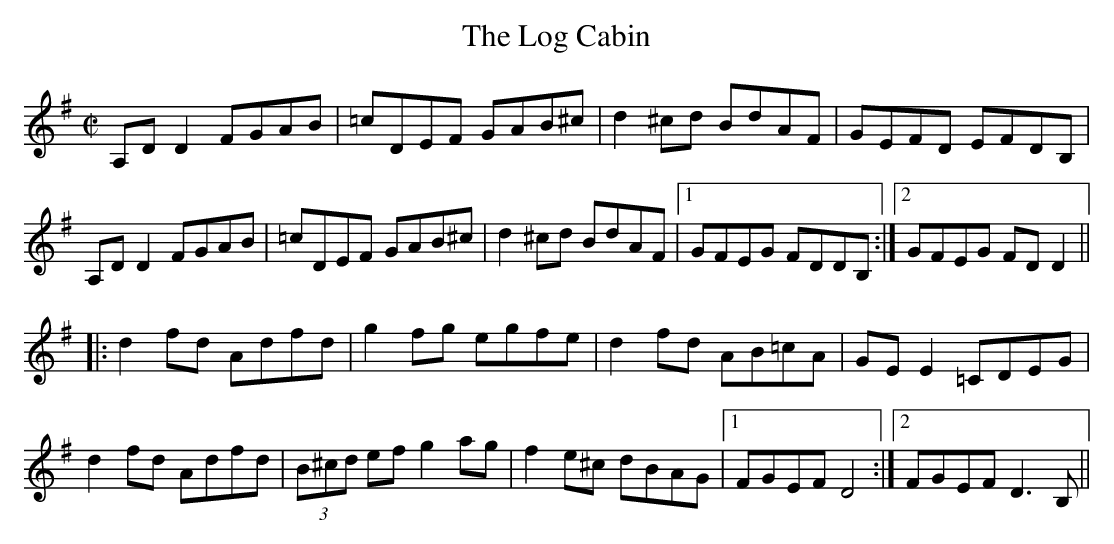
X:1
T:Log Cabin, The
M:C|
K:Dmix
A,DD2 FGAB|=cDEF GAB^c|d2^cd BdAF|GEFD EFDB,|
A,DD2 FGAB|=cDEF GAB^c|d2^cd BdAF|1 GFEG FDDB,:|2 GFEG FDD2||
|:d2fd Adfd|g2fg egfe|d2fd AB=cA|GEE2 =CDEG|
d2fd Adfd|(3B^cd ef g2ag|f2e^c dBAG|1 FGEF D4:|2 FGEF D3B,||
